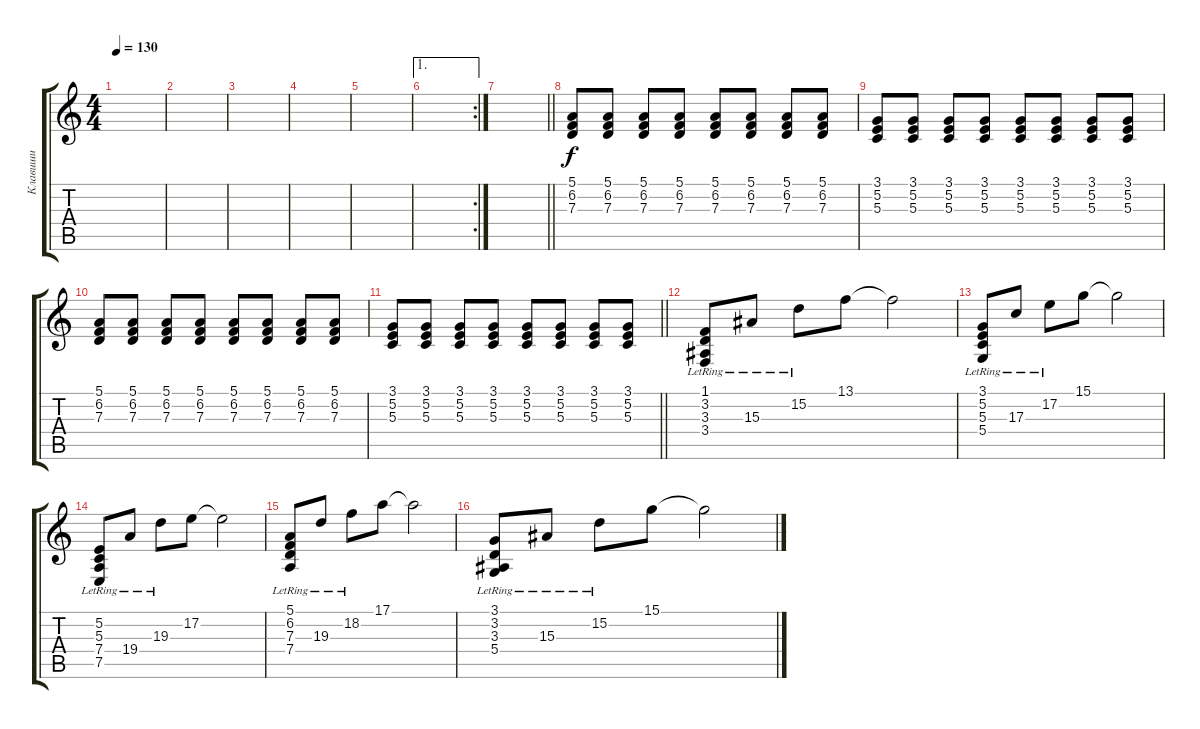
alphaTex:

\track ("Клавиши" "Клавиши") {instrument harpsichord}
\staff {score tabs}
\tuning (E4 B3 G3 D3 A2 E2) {hide}
\ts (4 4)
\tempo 130
\clef g2
\ks c
|
|
|
|
|
\ae 1
\rc 2
|
\barLineRight lightlight
|
(5.1 6.2 7.3).8{instrument harpsichord} (5.1 6.2 7.3).8 (5.1 6.2 7.3).8 (5.1 6.2 7.3).8 (5.1 6.2 7.3).8 (5.1 6.2 7.3).8 (5.1 6.2 7.3).8 (5.1 6.2 7.3).8 |
(3.1 5.2 5.3).8 (3.1 5.2 5.3).8 (3.1 5.2 5.3).8 (3.1 5.2 5.3).8 (3.1 5.2 5.3).8 (3.1 5.2 5.3).8 (3.1 5.2 5.3).8 (3.1 5.2 5.3).8 |
(5.1 6.2 7.3).8 (5.1 6.2 7.3).8 (5.1 6.2 7.3).8 (5.1 6.2 7.3).8 (5.1 6.2 7.3).8 (5.1 6.2 7.3).8 (5.1 6.2 7.3).8 (5.1 6.2 7.3).8 |
\barLineRight lightlight
(3.1 5.2 5.3).8 (3.1 5.2 5.3).8 (3.1 5.2 5.3).8 (3.1 5.2 5.3).8 (3.1 5.2 5.3).8 (3.1 5.2 5.3).8 (3.1 5.2 5.3).8 (3.1 5.2 5.3).8 |
(1.1{lr} 3.2{lr} 3.3{lr} 3.4{lr}).8 15.3{lr}.8 15.2{lr}.8 13.1.8 13.1{t}.2 |
(3.1{lr} 5.2{lr} 5.3{lr} 5.4{lr}).8 17.3{lr}.8 17.2{lr}.8 15.1.8 15.1{t}.2 |
(5.2{lr} 5.3{lr} 7.4{lr} 7.5{lr}).8 19.4{lr}.8 19.3{lr}.8 17.2.8 17.2{t}.2 |
(5.1{lr} 6.2{lr} 7.3{lr} 7.4{lr}).8 19.3{lr}.8 18.2{lr}.8 17.1.8 17.1{t}.2 |
(3.1{lr} 3.2{lr} 3.3{lr} 5.4{lr}).8 15.3{lr}.8 15.2{lr}.8 15.1.8 15.1{t}.2
